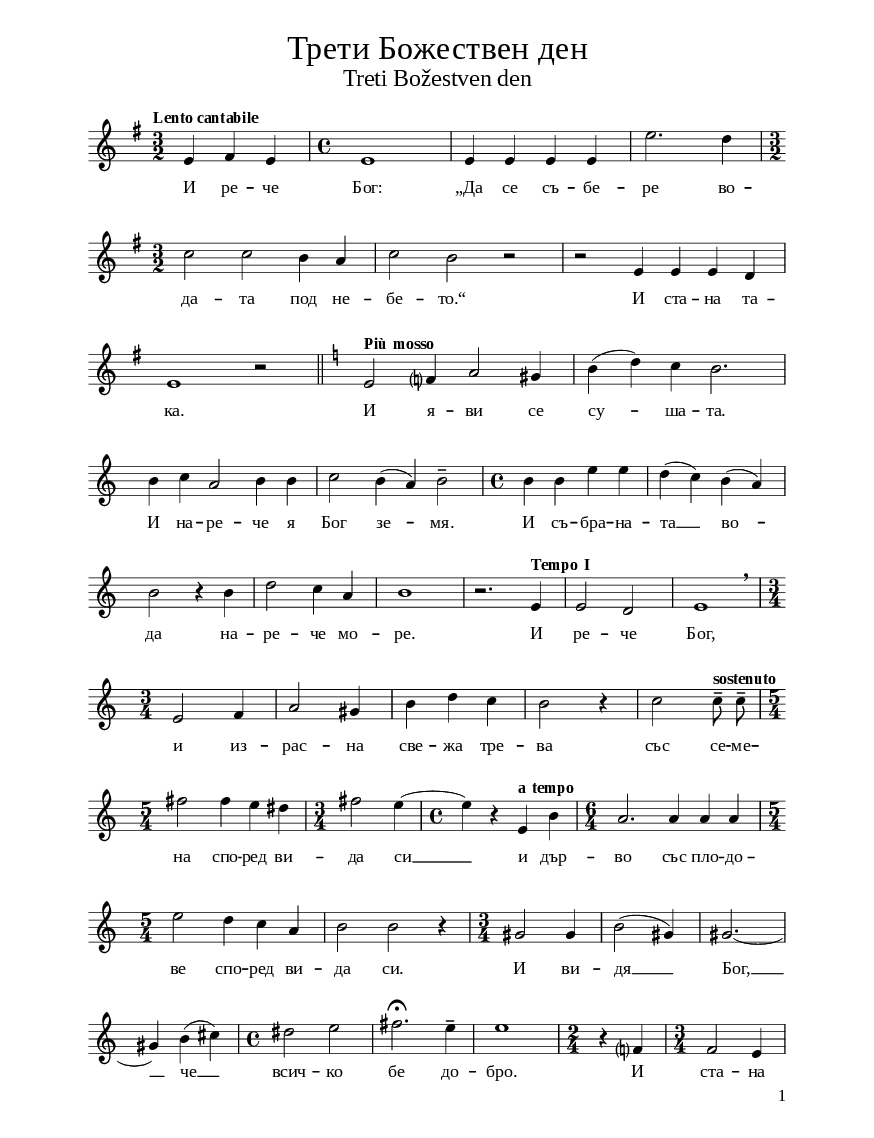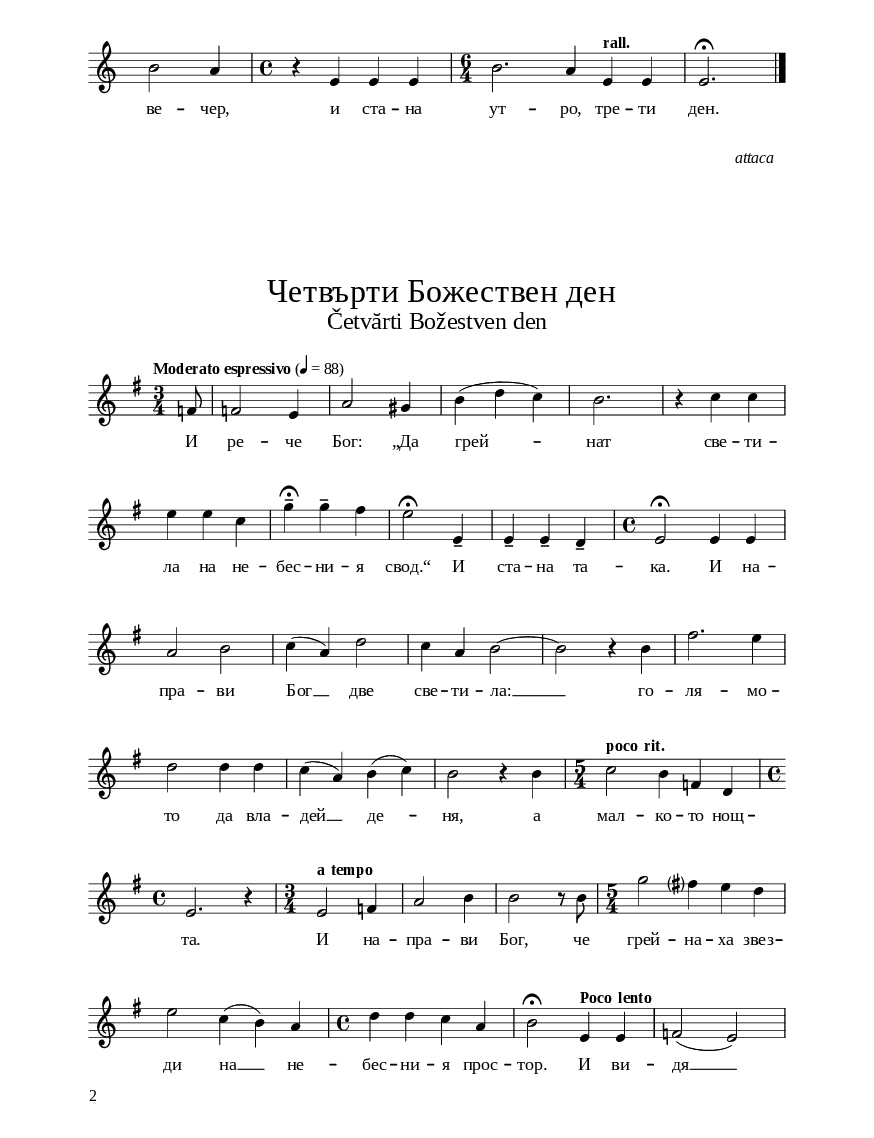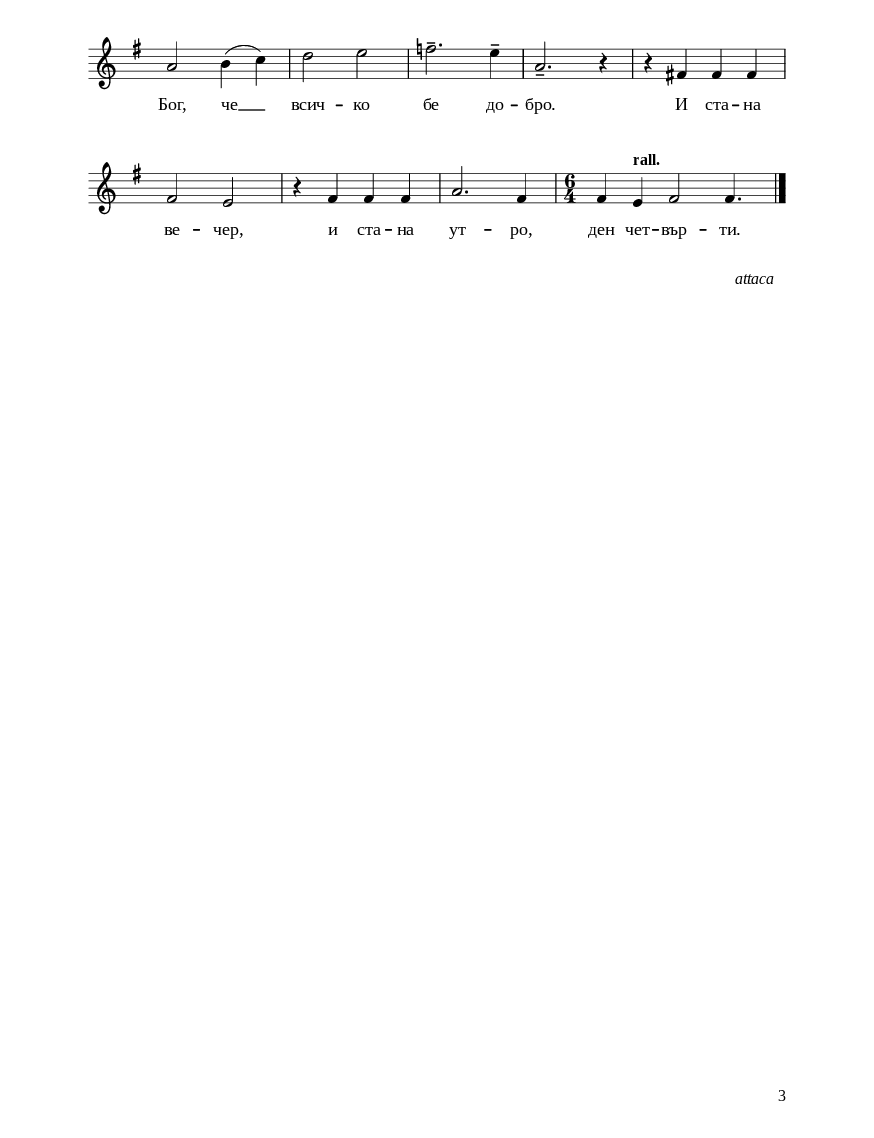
\version "2.24.2"

% include paper part and global functions
\include "include/globals.ily"

\bookpart {
  \label #'ref193
  \tocItem \markup "     Трети Божествен ден – Treti Božestven den"
  \include "include/bookpart-paper.ily"
  \score {
    \include "include/score-layout.ily"

    \new Voice \absolute {
      \clef treble
      \key e \minor
      \time 3/2
      \tempo "Lento cantabile"
      \autoBeamOff
      \partial 2.
      e'4  fis'4
      e'4 | % 2
      \time 4/4  | % 2
      e'1 | % 3
      e'4  e'4  e'4  e'4 | % 4
      e''2. d''4 \break  | % 5
      \time 3/2   | % 5
      c''2 c''2 b'4  a'4 | % 6
      c''2 b'2 r2 | % 7
      r2  e'4  e'4  e'4  d'4 \break | % 8
      e'1 r2 \bar "||"
      \key a \minor | % 9
      e'2 ^\markup{ \bold {Più mosso} }  f'?4  a'2
      gis'4 | 
      b'4 ( d''4 ) c''4 b'2. \break | % 11
      b'4 c''4  a'2 b'4 b'4
      | % 12
      c''2 b'4 (  a'4 ) b'2 -- | % 13
      \time 4/4  | % 13
      b'4 b'4 e''4 e''4 | % 14
      d''4 ( c''4 ) b'4 (  a'4 )
      \break | % 15
      b'2 r4 b'4 | % 16
      d''2 c''4  a'4 | % 17
      b'1 | % 18
      r2.  e'4 ^\markup{ \bold {Tempo I} } | % 19
      e'2  d'2 |
      e'1 \breathe  \break | % 21
      \time 3/4  | % 21
      e'2  f'4  | % 22
      a'2  gis'4 | % 23
      b'4 d''4 c''4 | % 24
      b'2 r4 | % 25
      c''2 c''8 --  ^\markup{ \bold {sostenuto} }
      c''8 -- \break | % 26
      \time 5/4  | % 26
      fis''2 fis''4 e''4 dis''4 | % 27
      \time 3/4  | % 27
      fis''2 e''4 ~ | % 28
      \time 4/4  | % 28
      e''4 r4  e'4 ^\markup{ \bold {a tempo} }
      b'4 | % 29
      \time 6/4  | % 29
      a'2.  a'4  a'4  a'4 \break |
      \time 5/4  |
      e''2 d''4 c''4  a'4  | % 31
      b'2 b'2 r4 | % 32
      \time 3/4  | % 32
      gis'2  gis'4 | % 33
      b'2 (  gis'4 ) | % 34
      gis'2. ~ \break | % 35
      gis'4 b'4 ( cis''4 ) | % 36
      \time 4/4  | % 36
      dis''2 e''2  | % 37
      fis''2. ^\fermata e''4 -- | % 38
      e''1 | % 39
      \time 2/4  | % 39
      r4  f'?4 |
      \time 3/4  |
      f'2  e'4 \break | % 41
      b'2  a'4 | % 42
      \time 4/4  | % 42
      r4  e'4  e'4  e'4 | % 43
      \time 6/4  | % 43
      b'2.  a'4   % 44
      e'4 ^\markup{ \bold {rall.} }  e'4 | e'2. \fermata
      \bar "|."
    }

    \addlyrics {
      И
      ре -- че Бог: „Да се съ -- бе --
      ре во -- да -- та под не -- бе --
      то.“ И ста -- на та -- ка. И я --
      ви се су -- ша -- та. И на --
      ре -- че я Бог зе -- мя. И съ
      -- бра -- на -- та __  во -- да на
      -- ре -- че мо -- ре. И ре -- че
      Бог, и из -- рас -- на све -- жа
      тре -- ва със се -- ме -- на спо --
      ред ви -- да си __  и дър -- во
      със пло -- до -- ве спо -- ред ви --
      да си. И ви -- дя __  Бог, __ че __
      всич -- ко бе до -- бро. И ста
      -- на ве -- чер, и ста -- на ут --
      ро, тре -- ти ден.}

        \header {
          title = \titleFunc "Трети Божествен ден" "Treti Božestven den"
        }

        \midi{}

      } % score

      \markup \raise #2.8 \override #'(baseline-skip . 2) {
        \column {
          \fill-line \italic { "" "" \concat {"attaca" "   " }}
        }
      }

      \markup \empty-one

      % include foreign translation(s) of the song
      


       \markup \empty-three

 \label #'ref194
  \tocItem \markup "     Четвърти Божествен ден – Četvărti Božestven den"
       \include "include/bookpart-paper.ily"
  \score {
    \include "include/score-layout.ily"

    \new Voice \absolute {
      \clef treble
      \key e \minor
      \time 3/4
      \tempoFunc "Moderato espressivo" 4 "88"
      \autoBeamOff
      \partial 8
      f'8  | % 2
      f'2  e'4 | % 3
      a'2  gis'4 | % 4
      b'4 ( d''4 c''4 ) | % 5
      b'2. | % 6
      r4 c''4 c''4 \break  | % 7
      e''4 e''4 c''4 | % 8
      g''4 ^\fermata -- g''4 -- fis''4
      | % 9
      e''2 ^\fermata  e'4 -- |
      e'4 --  e'4 --  d'4 -- | % 11
      \time 4/4  | % 11
      e'2 ^\fermata  e'4  e'4 \break | % 12
      a'2 b'2 | % 13
      c''4 (  a'4 ) d''2 | % 14
      c''4  a'4 b'2 ~ | % 15
      b'2 r4 b'4 | % 16
      fis''2. e''4 \break  | % 17
      d''2 d''4 d''4 | % 18
      c''4 (  a'4 ) b'4 ( c''4 ) | % 19
      b'2 r4 b'4 |
      \time 5/4  |
      c''2 ^\markup{ \bold {poco rit.} } b'4
      f'4  d'4 \break | % 21
      \time 4/4  | % 21
      e'2. r4 | % 22
      \time 3/4  | % 22
      e'2 ^\markup{ \bold {a tempo} }  f'4 | % 23
      a'2 b'4 | % 24
      b'2 r8 b'8 | % 25
      \time 5/4  | % 25
      g''2 fis''?4 e''4 d''4 \break  | % 26
      e''2 c''4 ( b'4 )  a'4 | % 27
      \time 4/4  | % 27
      d''4 d''4 c''4  a'4 | % 28
      b'2 ^\fermata  e'4 ^\markup{ \bold {Poco lento} }
      e'4 | % 29
      f'2 (  e'2 ) \break |
      a'2 b'4 ( c''4 ) | % 31
      d''2 e''2 | % 32
      f''2. -- e''4 --  | % 33
      a'2. -- r4 | % 34
      r4  fis'!4  fis'4  fis'4 \break | % 35
      fis'2  e'2 | % 36
      r4  fis'4  fis'4  fis'4 | % 37
      a'2.  fis'4 | % 38
      \time 6/4  | % 38
      fis'4  \tempo "rall." e'4  fis'2
      fis'4. \bar "|."
    }

    \addlyrics {
      И
      ре -- че Бог: „Да грей --
      нат све -- ти -- ла на не -- бес --
      ни -- я свод.“ И ста -- на та --
      ка. И на -- пра -- ви Бог __  две
      све -- ти -- ла: __  го -- ля -- мо --
      то да вла -- дей __  де -- ня,
      а мал -- ко -- то нощ -- та. И на --
      пра -- ви Бог, че грей -- на -- ха
      звез -- ди на __  не -- бес -- ни --
      я прос -- тор. И ви -- дя __  Бог,
      че __  всич -- ко бе до -- бро. И
      ста -- на ве -- чер, и ста -- на
      ут -- ро, ден чет -- вър -- ти.}

        \header {
          title = \titleFunc " Четвърти Божествен ден" "Četvărti Božestven den"
        }

        \midi{}

      } % score

      \markup \raise #2.8 \override #'(baseline-skip . 2) {
        \column {
          \fill-line \italic { "" "" \concat {"attaca" "   " }}
        }
      }
      
  

      % include foreign translation(s) of the song
      


      

    } % bookpart

    % Più mosso
    %
